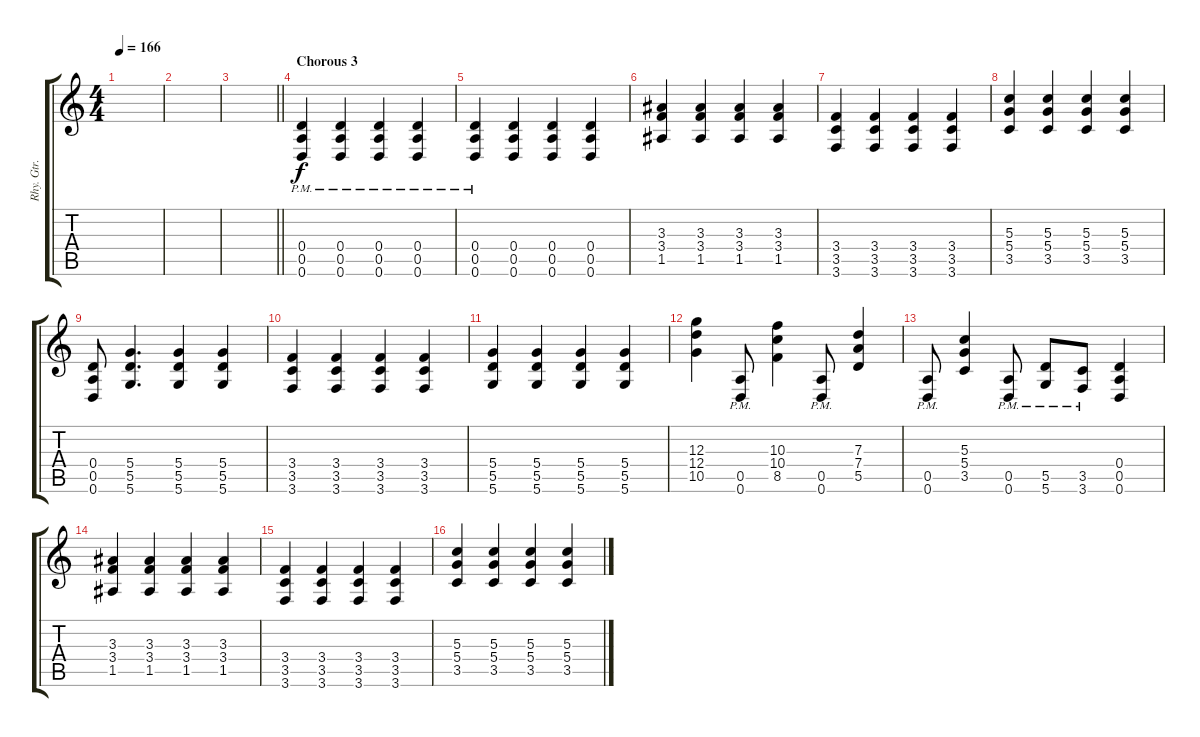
\track ("Rhy. Gtr. 1" "Rhy. Gtr. ") {instrument distortionguitar}
\staff {score tabs}
\tuning (E4 B3 G3 D3 A2 D2) {hide}
\ts (4 4)
\tempo 166
\clef g2
\ks c
|
|
\barLineRight lightlight
|
\section ("" "Chorous 3")
(0.4{pm} 0.5{pm} 0.6{pm}).4 (0.4{pm} 0.5{pm} 0.6{pm}).4 (0.4{pm} 0.5{pm} 0.6{pm}).4 (0.4{pm} 0.5{pm} 0.6{pm}).4 |
(0.4{pm} 0.5{pm} 0.6{pm}).4 (0.4 0.5 0.6).4 (0.4 0.5 0.6).4 (0.4 0.5 0.6).4 |
(3.3 3.4 1.5).4 (3.3 3.4 1.5).4 (3.3 3.4 1.5).4 (3.3 3.4 1.5).4 |
(3.4 3.5 3.6).4 (3.4 3.5 3.6).4 (3.4 3.5 3.6).4 (3.4 3.5 3.6).4 |
(5.3 5.4 3.5).4 (5.3 5.4 3.5).4 (5.3 5.4 3.5).4 (5.3 5.4 3.5).4 |
(0.4 0.5 0.6).8 (5.4 5.5 5.6).4{d} (5.4 5.5 5.6).4 (5.4 5.5 5.6).4 |
(3.4 3.5 3.6).4 (3.4 3.5 3.6).4 (3.4 3.5 3.6).4 (3.4 3.5 3.6).4 |
(5.4 5.5 5.6).4 (5.4 5.5 5.6).4 (5.4 5.5 5.6).4 (5.4 5.5 5.6).4 |
(12.3 12.4 10.5).4 (0.5{pm} 0.6{pm}).8 (10.3 10.4 8.5).4 (0.5{pm} 0.6{pm}).8 (7.3 7.4 5.5).4 |
(0.5{pm} 0.6{pm}).8 (5.3 5.4 3.5).4 (0.5{pm} 0.6{pm}).8 (5.5{pm} 5.6{pm}).8 (3.5{pm} 3.6{pm}).8 (0.4 0.5 0.6).4 |
(3.3 3.4 1.5).4 (3.3 3.4 1.5).4 (3.3 3.4 1.5).4 (3.3 3.4 1.5).4 |
(3.4 3.5 3.6).4 (3.4 3.5 3.6).4 (3.4 3.5 3.6).4 (3.4 3.5 3.6).4 |
(5.3 5.4 3.5).4 (5.3 5.4 3.5).4 (5.3 5.4 3.5).4 (5.3 5.4 3.5).4
